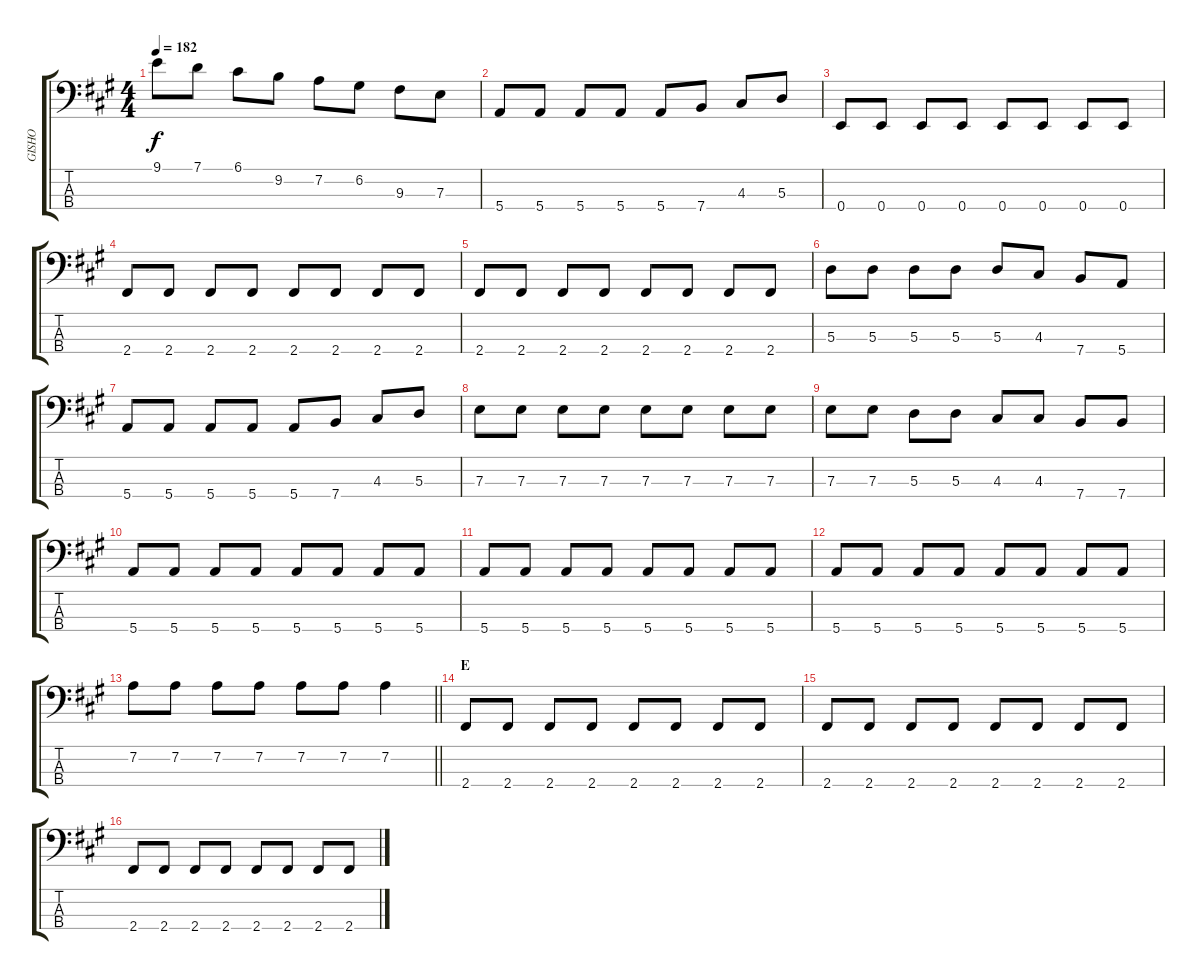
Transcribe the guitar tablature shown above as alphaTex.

\track ("GISHO" "GISHO") {instrument electricbasspick}
\staff {score tabs}
\tuning (G2 D2 A1 E1) {hide}
\ts (4 4)
\tempo 182
\clef f4
\ks a
9.1.8{dy f} 7.1.8 6.1.8 9.2.8 7.2.8 6.2.8 9.3.8 7.3.8 |
5.4.8 5.4.8 5.4.8 5.4.8 5.4.8 7.4.8 4.3.8 5.3.8 |
0.4.8 0.4.8 0.4.8 0.4.8 0.4.8 0.4.8 0.4.8 0.4.8 |
2.4.8 2.4.8 2.4.8 2.4.8 2.4.8 2.4.8 2.4.8 2.4.8 |
2.4.8 2.4.8 2.4.8 2.4.8 2.4.8 2.4.8 2.4.8 2.4.8 |
5.3.8 5.3.8 5.3.8 5.3.8 5.3.8 4.3.8 7.4.8 5.4.8 |
5.4.8 5.4.8 5.4.8 5.4.8 5.4.8 7.4.8 4.3.8 5.3.8 |
7.3.8 7.3.8 7.3.8 7.3.8 7.3.8 7.3.8 7.3.8 7.3.8 |
7.3.8 7.3.8 5.3.8 5.3.8 4.3.8 4.3.8 7.4.8 7.4.8 |
5.4.8 5.4.8 5.4.8 5.4.8 5.4.8 5.4.8 5.4.8 5.4.8 |
5.4.8 5.4.8 5.4.8 5.4.8 5.4.8 5.4.8 5.4.8 5.4.8 |
5.4.8 5.4.8 5.4.8 5.4.8 5.4.8 5.4.8 5.4.8 5.4.8 |
\barLineRight lightlight
7.2.8 7.2.8 7.2.8 7.2.8 7.2.8 7.2.8 7.2.4 |
\section ("" "E")
2.4.8 2.4.8 2.4.8 2.4.8 2.4.8 2.4.8 2.4.8 2.4.8 |
2.4.8 2.4.8 2.4.8 2.4.8 2.4.8 2.4.8 2.4.8 2.4.8 |
2.4.8 2.4.8 2.4.8 2.4.8 2.4.8 2.4.8 2.4.8 2.4.8
